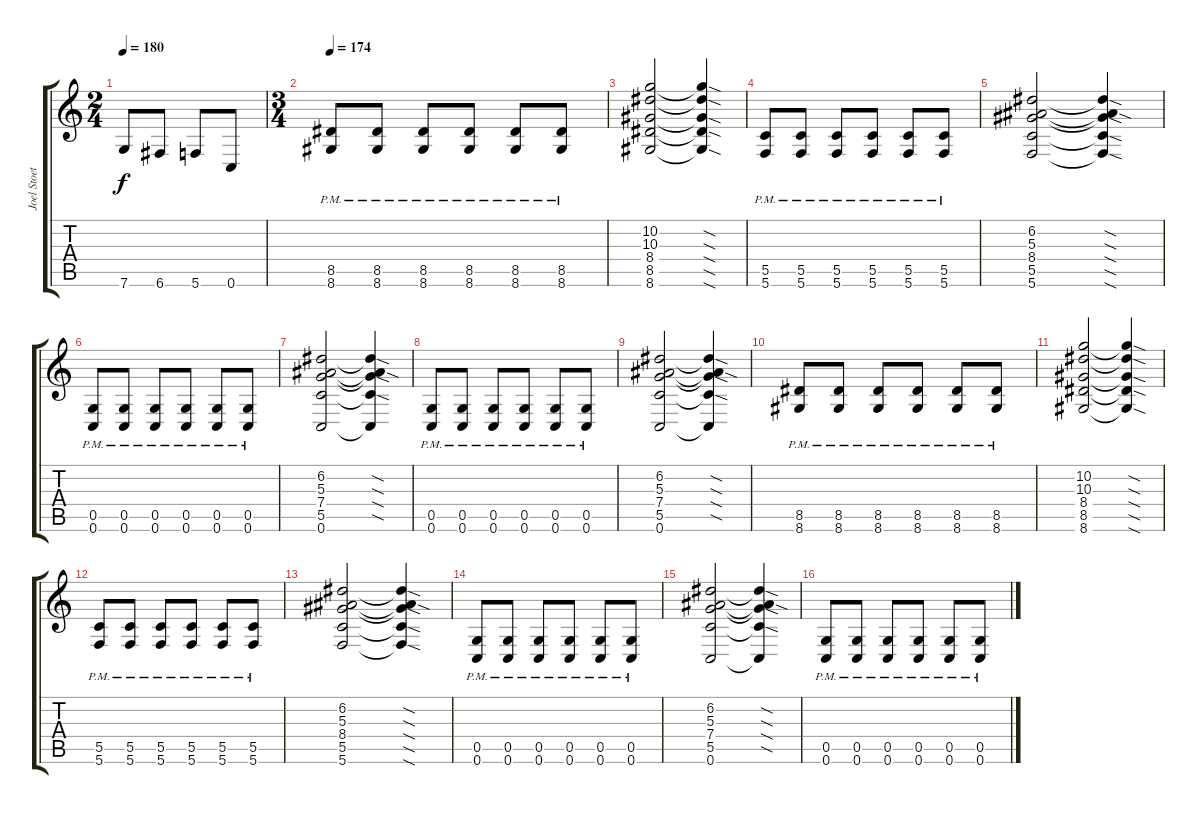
\track ("Joel Stoetzel" "Joel Stoet") {instrument distortionguitar}
\staff {score tabs}
\tuning (D4 A3 F3 C3 G2 C2) {hide}
\ts (2 4)
\tempo 180
\clef g2
\ks c
7.6.8{dy f} 6.6.8 5.6.8 0.6.8 |
\ts (3 4)
\tempo 174
(8.5{pm} 8.6{pm}).8 (8.5{pm} 8.6{pm}).8 (8.5{pm} 8.6{pm}).8 (8.5{pm} 8.6{pm}).8 (8.5{pm} 8.6{pm}).8 (8.5{pm} 8.6{pm}).8 |
(10.2 10.3 8.4 8.5 8.6).2 (10.2{sod t} 10.3{sod t} 8.4{sod t} 8.5{sod t} 8.6{sod t}).4 |
(5.5{pm} 5.6{pm}).8 (5.5{pm} 5.6{pm}).8 (5.5{pm} 5.6{pm}).8 (5.5{pm} 5.6{pm}).8 (5.5{pm} 5.6{pm}).8 (5.5{pm} 5.6{pm}).8 |
(6.2 5.3 8.4 5.5 5.6).2 (6.2{sod t} 5.3{sod t} 8.4{sod t} 5.5{sod t} 5.6{sod t}).4 |
(0.5{pm} 0.6{pm}).8 (0.5{pm} 0.6{pm}).8 (0.5{pm} 0.6{pm}).8 (0.5{pm} 0.6{pm}).8 (0.5{pm} 0.6{pm}).8 (0.5{pm} 0.6{pm}).8 |
(6.2 5.3 7.4 5.5 0.6).2 (6.2{sod t} 5.3{sod t} 7.4{sod t} 5.5{sod t} 0.6{t}).4 |
(0.5{pm} 0.6{pm}).8 (0.5{pm} 0.6{pm}).8 (0.5{pm} 0.6{pm}).8 (0.5{pm} 0.6{pm}).8 (0.5{pm} 0.6{pm}).8 (0.5{pm} 0.6{pm}).8 |
(6.2 5.3 7.4 5.5 0.6).2 (6.2{sod t} 5.3{sod t} 7.4{sod t} 5.5{sod t} 0.6{t}).4 |
(8.5{pm} 8.6{pm}).8 (8.5{pm} 8.6{pm}).8 (8.5{pm} 8.6{pm}).8 (8.5{pm} 8.6{pm}).8 (8.5{pm} 8.6{pm}).8 (8.5{pm} 8.6{pm}).8 |
(10.2 10.3 8.4 8.5 8.6).2 (10.2{sod t} 10.3{sod t} 8.4{sod t} 8.5{sod t} 8.6{sod t}).4 |
(5.5{pm} 5.6{pm}).8 (5.5{pm} 5.6{pm}).8 (5.5{pm} 5.6{pm}).8 (5.5{pm} 5.6{pm}).8 (5.5{pm} 5.6{pm}).8 (5.5{pm} 5.6{pm}).8 |
(6.2 5.3 8.4 5.5 5.6).2 (6.2{sod t} 5.3{sod t} 8.4{sod t} 5.5{sod t} 5.6{sod t}).4 |
(0.5{pm} 0.6{pm}).8 (0.5{pm} 0.6{pm}).8 (0.5{pm} 0.6{pm}).8 (0.5{pm} 0.6{pm}).8 (0.5{pm} 0.6{pm}).8 (0.5{pm} 0.6{pm}).8 |
(6.2 5.3 7.4 5.5 0.6).2 (6.2{sod t} 5.3{sod t} 7.4{sod t} 5.5{sod t} 0.6{t}).4 |
(0.5{pm} 0.6{pm}).8 (0.5{pm} 0.6{pm}).8 (0.5{pm} 0.6{pm}).8 (0.5{pm} 0.6{pm}).8 (0.5{pm} 0.6{pm}).8 (0.5{pm} 0.6{pm}).8
